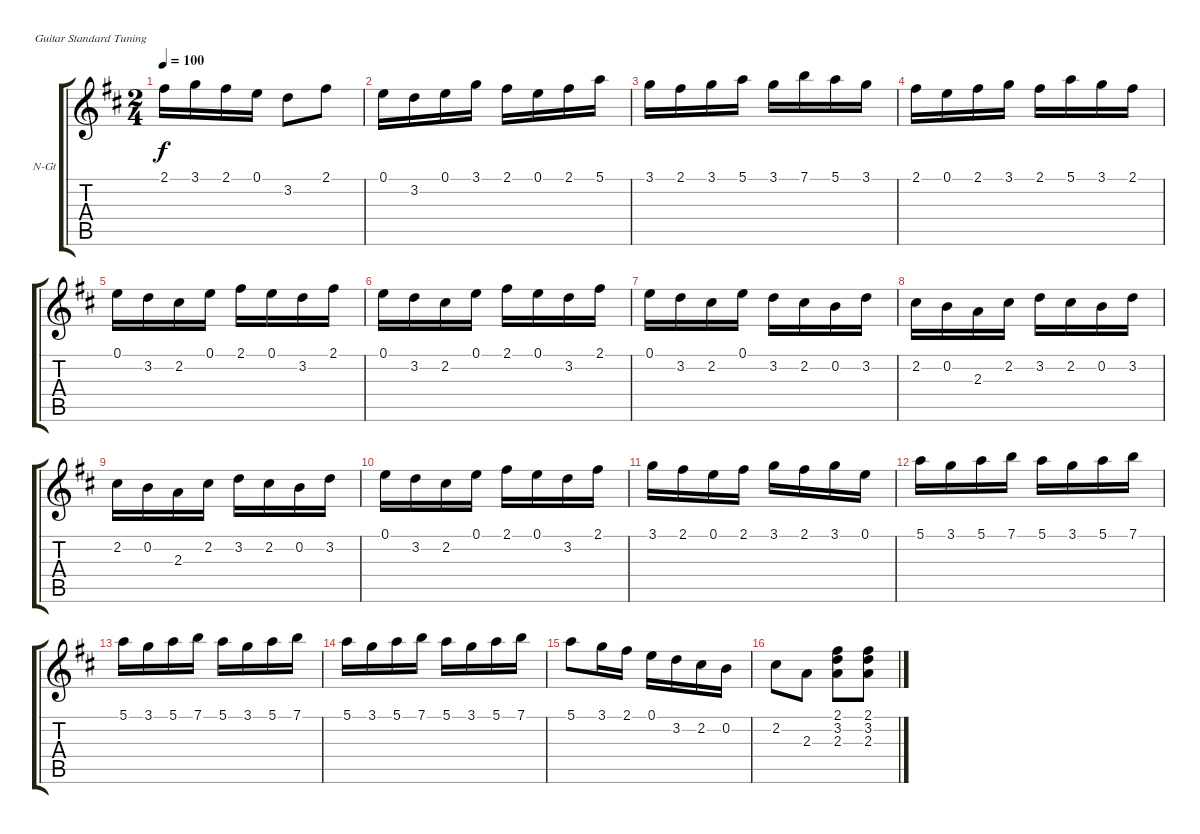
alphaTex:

\bracketExtendMode groupsimilarinstruments
\firstSystemTrackNameOrientation horizontal
\otherSystemsTrackNameOrientation horizontal
\track ("Guitar 1" "N-Gt") {instrument acousticguitarnylon}
\staff {score tabs}
\tuning (E4 B3 G3 D3 A2 E2)
\ts (2 4)
\tempo 100
\clef g2
\ks d
2.1.16{dy f} 3.1.16 2.1.16 0.1.16 3.2.8 2.1.8 |
0.1.16 3.2.16 0.1.16 3.1.16 2.1.16 0.1.16 2.1.16 5.1.16 |
3.1.16 2.1.16 3.1.16 5.1.16 3.1.16 7.1.16 5.1.16 3.1.16 |
2.1.16 0.1.16 2.1.16 3.1.16 2.1.16 5.1.16 3.1.16 2.1.16 |
0.1.16 3.2.16 2.2.16 0.1.16 2.1.16 0.1.16 3.2.16 2.1.16 |
0.1.16 3.2.16 2.2.16 0.1.16 2.1.16 0.1.16 3.2.16 2.1.16 |
0.1.16 3.2.16 2.2.16 0.1.16 3.2.16 2.2.16 0.2.16 3.2.16 |
2.2.16 0.2.16 2.3.16 2.2.16 3.2.16 2.2.16 0.2.16 3.2.16 |
2.2.16 0.2.16 2.3.16 2.2.16 3.2.16 2.2.16 0.2.16 3.2.16 |
0.1.16 3.2.16 2.2.16 0.1.16 2.1.16 0.1.16 3.2.16 2.1.16 |
3.1.16 2.1.16 0.1.16 2.1.16 3.1.16 2.1.16 3.1.16 0.1.16 |
5.1.16 3.1.16 5.1.16 7.1.16 5.1.16 3.1.16 5.1.16 7.1.16 |
5.1.16 3.1.16 5.1.16 7.1.16 5.1.16 3.1.16 5.1.16 7.1.16 |
5.1.16 3.1.16 5.1.16 7.1.16 5.1.16 3.1.16 5.1.16 7.1.16 |
5.1.8 3.1.16 2.1.16 0.1.16 3.2.16 2.2.16 0.2.16 |
2.2.8 2.3.8 (2.1 3.2 2.3).8 (2.1 3.2 2.3).8
